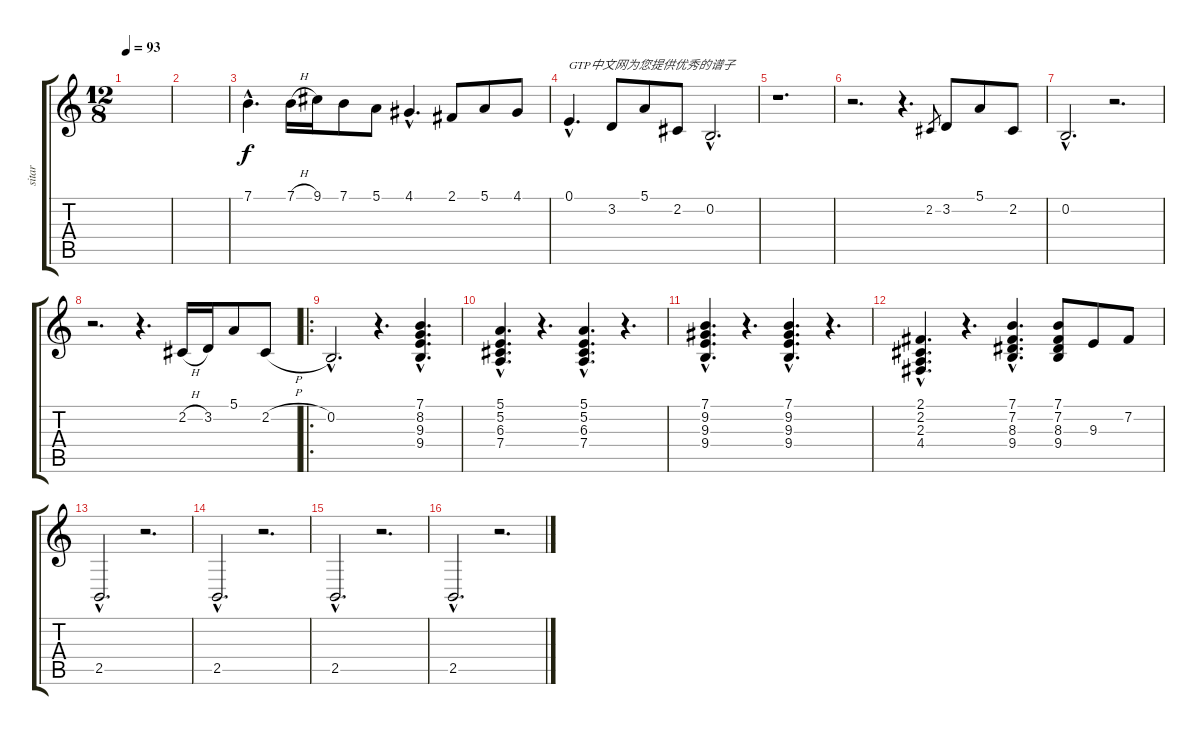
\track ("sitar" "sitar") {instrument sitar}
\staff {score tabs}
\tuning (E4 B3 G3 D3 A2 E2) {hide}
\ts (12 8)
\tempo 93
\clef g2
\ks c
|
|
7.1{hac}.4{d} 7.1{h}.16 9.1.16 7.1.8 5.1.8 4.1{hac}.4{d} 2.1.8 5.1.8 4.1.8 |
0.1{hac}.4{d txt "GTP中文网为您提供优秀的谱子"} 3.2.8 5.1.8 2.2.8 0.2{hac}.2{d} |
r.1{d} |
r.2{d} r.4{d} 2.2.8{gr} 3.2.8 5.1.8 2.2.8 |
0.2{hac}.2{d} r.2{d} |
r.2{d} r.4{d} 2.2{h}.16 3.2.16 5.1.8 2.2{h}.8 |
\ro
0.2{hac}.2{d} r.4{d} (7.1{hac} 8.2{hac} 9.3{hac} 9.4{hac}).4{d} |
(5.1{hac} 5.2{hac} 6.3{hac} 7.4{hac}).4{d} r.4{d} (5.1{hac} 5.2{hac} 6.3{hac} 7.4{hac}).4{d} r.4{d} |
(7.1{hac} 9.2{hac} 9.3{hac} 9.4{hac}).4{d} r.4{d} (7.1{hac} 9.2{hac} 9.3{hac} 9.4{hac}).4{d} r.4{d} |
(2.1{hac} 2.2{hac} 2.3{hac} 4.4{hac}).4{d} r.4{d} (7.1{hac} 7.2{hac} 8.3{hac} 9.4{hac}).4{d} (7.1 7.2 8.3 9.4).8 9.3.8 7.2.8 |
2.5{hac}.2{d} r.2{d} |
2.5{hac}.2{d} r.2{d} |
2.5{hac}.2{d} r.2{d} |
2.5{hac}.2{d} r.2{d}
